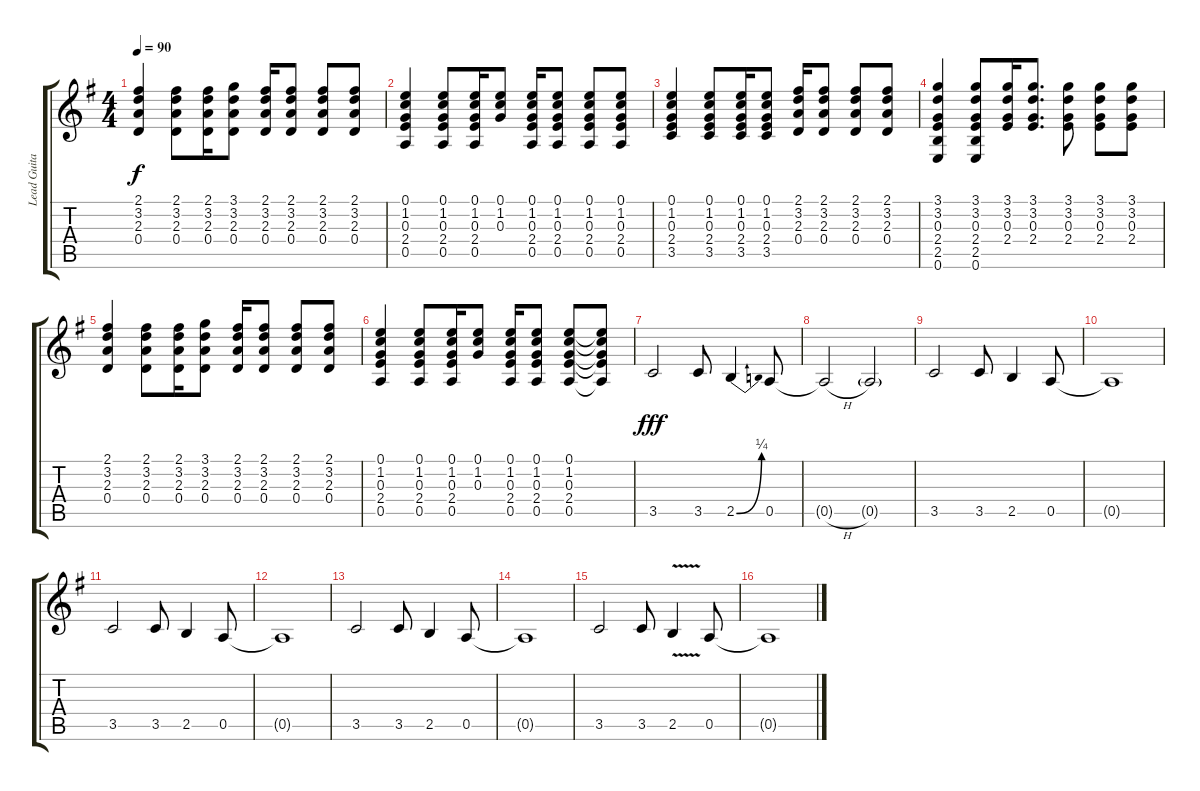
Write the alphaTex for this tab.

\track ("Lead Guitar" "Lead Guita") {instrument overdrivenguitar}
\staff {score tabs}
\tuning (E4 B3 G3 D3 A2 E2) {hide}
\ts (4 4)
\tempo 90
\clef g2
\ks g
(2.1 3.2 2.3 0.4).4{dy f} (2.1 3.2 2.3 0.4).8 (2.1 3.2 2.3 0.4).16 (3.1 3.2 2.3 0.4).8 (2.1 3.2 2.3 0.4).16 (2.1 3.2 2.3 0.4).8 (2.1 3.2 2.3 0.4).8 (2.1 3.2 2.3 0.4).8 |
(0.1 1.2 0.3 2.4 0.5).4 (0.1 1.2 0.3 2.4 0.5).8 (0.1 1.2 0.3 2.4 0.5).16 (0.1 1.2 0.3).8 (0.1 1.2 0.3 2.4 0.5).16 (0.1 1.2 0.3 2.4 0.5).8 (0.1 1.2 0.3 2.4 0.5).8 (0.1 1.2 0.3 2.4 0.5).8 |
(0.1 1.2 0.3 2.4 3.5).4 (0.1 1.2 0.3 2.4 3.5).8 (0.1 1.2 0.3 2.4 3.5).16 (0.1 1.2 0.3 2.4 3.5).8 (2.1 3.2 2.3 0.4).16 (2.1 3.2 2.3 0.4).8 (2.1 3.2 2.3 0.4).8 (2.1 3.2 2.3 0.4).8 |
(3.1 3.2 0.3 2.4 2.5 0.6).4 (3.1 3.2 0.3 2.4 2.5 0.6).8 (3.1 3.2 0.3 2.4).16 (3.1 3.2 0.3 2.4).8{d} (3.1 3.2 0.3 2.4).8 (3.1 3.2 0.3 2.4).8 (3.1 3.2 0.3 2.4).8 |
(2.1 3.2 2.3 0.4).4 (2.1 3.2 2.3 0.4).8 (2.1 3.2 2.3 0.4).16 (3.1 3.2 2.3 0.4).8 (2.1 3.2 2.3 0.4).16 (2.1 3.2 2.3 0.4).8 (2.1 3.2 2.3 0.4).8 (2.1 3.2 2.3 0.4).8 |
(0.1 1.2 0.3 2.4 0.5).4 (0.1 1.2 0.3 2.4 0.5).8 (0.1 1.2 0.3 2.4 0.5).16 (0.1 1.2 0.3).8 (0.1 1.2 0.3 2.4 0.5).16 (0.1 1.2 0.3 2.4 0.5).8 (0.1 1.2 0.3 2.4 0.5).8 (0.1{t} 1.2{t} 0.3{t} 2.4{t} 0.5{t}).8 |
3.5.2{dy fff volume 12} 3.5.8 2.5{be (bend 0 0 60 1)}.4 0.5.8 |
0.5{h t}.2 0.5{g}.2 |
3.5.2 3.5.8 2.5.4 0.5.8 |
0.5{t}.1 |
3.5.2 3.5.8 2.5.4 0.5.8 |
0.5{t}.1 |
3.5.2 3.5.8 2.5.4 0.5.8 |
0.5{t}.1 |
3.5.2 3.5.8 2.5{v}.4 0.5.8 |
0.5{t}.1
